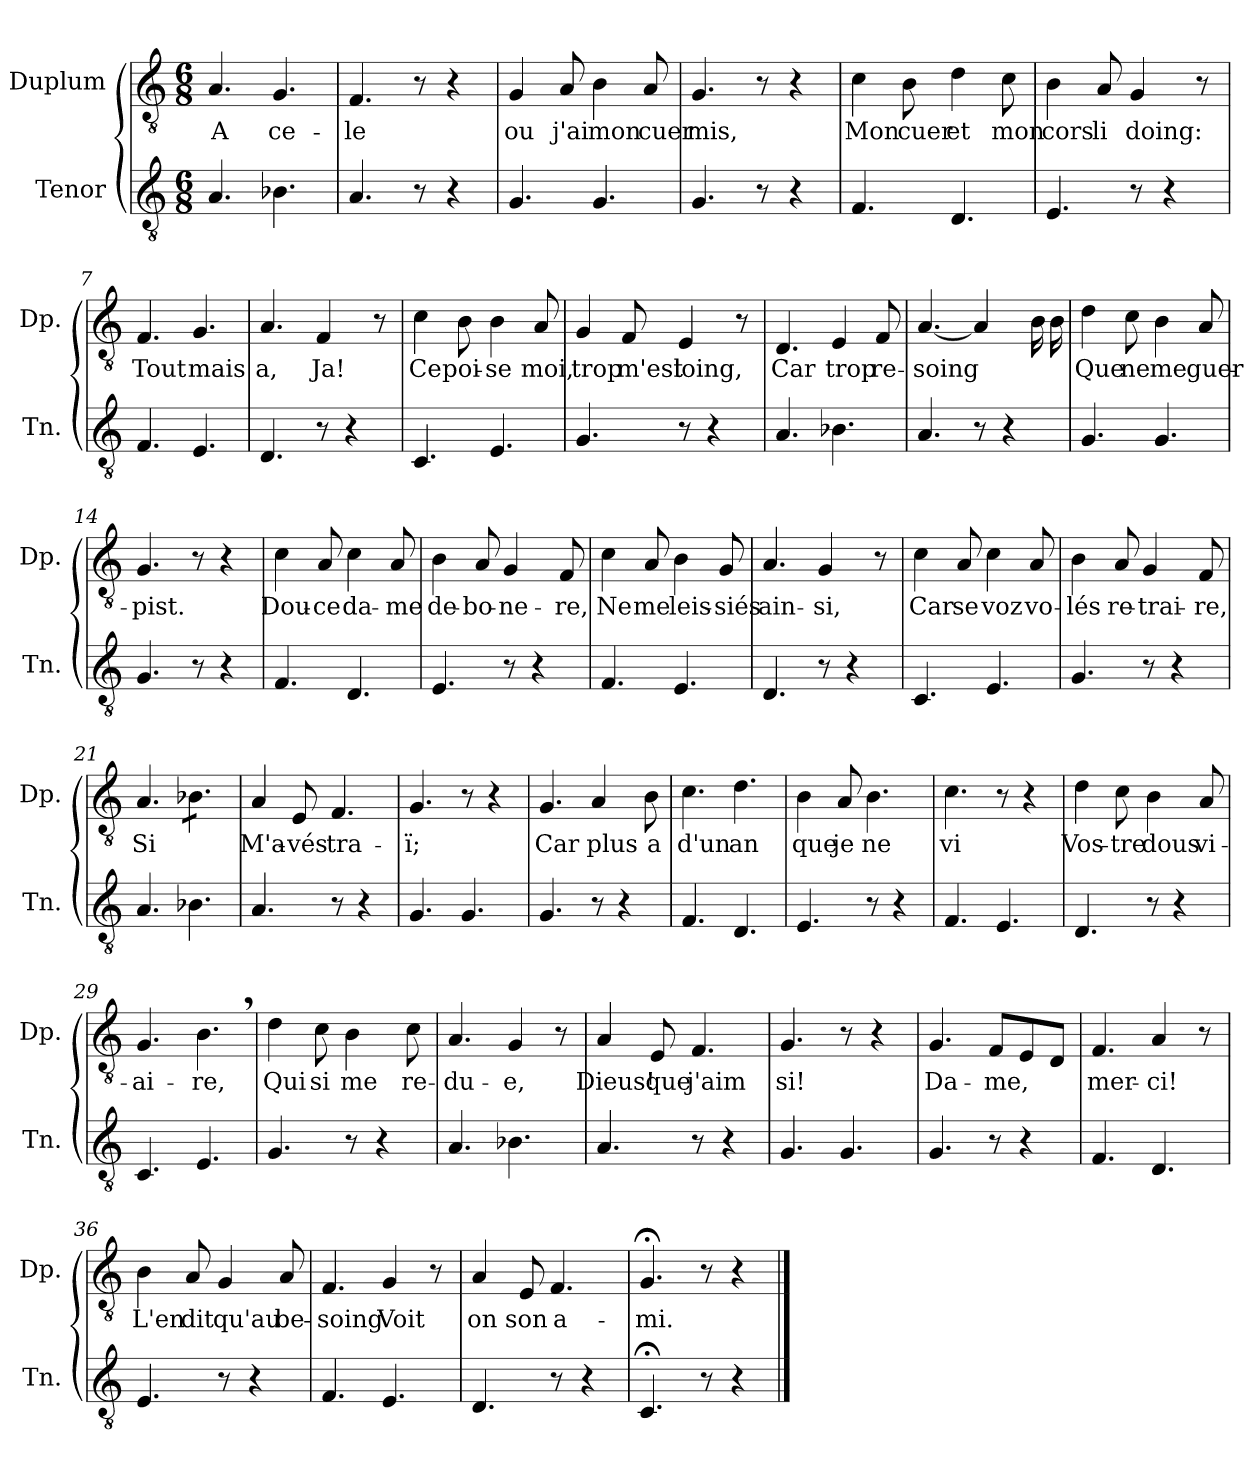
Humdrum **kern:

**kern	**kern	**text
*part2	*part1	*part1
*staff2	*staff1	*staff1
*I"Tenor	*I"Duplum	*
*I'Tn.	*I'Dp.	*
*clefGv2	*clefGv2	*
*k[]	*k[]	*
*M6/8	*M6/8	*
=1	=1	=1
!	!	!LO:LY:b
4.A/	4.A/	A
!	!	!LO:LY:b
4.B-X\	4.G/	ce-
=2	=2	=2
!	!	!LO:LY:b
4.A/	4.F/	-le
8r	8r	.
4r	4r	.
=3	=3	=3
!	!	!LO:LY:b
4.G/	4G/	ou
!	!	!LO:LY:b
.	8A/	j'ai
!	!	!LO:LY:b
4.G/	4B\	mon
!	!	!LO:LY:b
.	8A/	cuer
=4	=4	=4
!	!	!LO:LY:b
4.G/	4.G/	mis,
8r	8r	.
4r	4r	.
=5	=5	=5
!	!	!LO:LY:b
4.F/	4c\	Mon
!	!	!LO:LY:b
.	8B\	cuer
!	!	!LO:LY:b
4.D/	4d\	et
!	!	!LO:LY:b
.	8c\	mon
=6	=6	=6
!	!	!LO:LY:b
4.E/	4B\	cors
!	!	!LO:LY:b
.	8A/	li
!	!	!LO:LY:b
8r	4G/	doing:
4r	.	.
.	8r	.
=7	=7	=7
!	!	!LO:LY:b
4.F/	4.F/	Tout
!	!	!LO:LY:b
4.E/	4.G/	mais
!!LO:LB:g=z
=8	=8	=8
!	!	!LO:LY:b
4.D/	4.A/	a,
!	!	!LO:LY:b
8r	4F/	Ja!
4r	.	.
.	8r	.
=9	=9	=9
!	!	!LO:LY:b
4.C/	4c\	Ce
!	!	!LO:LY:b
.	8B\	poi-
!	!	!LO:LY:b
4.E/	4B\	-se
!	!	!LO:LY:b
.	8A/	moi,
=10	=10	=10
!	!	!LO:LY:b
4.G/	4G/	trop
!	!	!LO:LY:b
.	8F/	m'est
!	!	!LO:LY:b
8r	4E/	loing,
4r	.	.
.	8r	.
=11	=11	=11
!	!	!LO:LY:b
4.A/	4.D/	Car
!	!	!LO:LY:b
4.B-X\	4E/	trop
!	!	!LO:LY:b
.	8F/	re-
=12	=12	=12
!	!	!LO:LY:b
4.A/	[4.A/	-soing
8r	4A/]	.
4r	.	.
*	*tremolo	*
.	16B\	.
.	16B\	.
*	*Xtremolo	*
=13	=13	=13
!	!	!LO:LY:b
4.G/	4d\	Que
!	!	!LO:LY:b
.	8c\	ne
!	!	!LO:LY:b
4.G/	4B\	me
!	!	!LO:LY:b
.	8A/	guer-
=14	=14	=14
!	!	!LO:LY:b
4.G/	4.G/	-pist.
8r	8r	.
4r	4r	.
!!LO:LB:g=z
=15	=15	=15
!	!	!LO:LY:b
4.F/	4c\	Dou-
!	!	!LO:LY:b
.	8A/	-ce
!	!	!LO:LY:b
4.D/	4c\	da-
!	!	!LO:LY:b
.	8A/	-me
=16	=16	=16
!	!	!LO:LY:b
4.E/	4B\	de-
!	!	!LO:LY:b
.	8A/	-bo-
!	!	!LO:LY:b
8r	4G/	-ne-
4r	.	.
!	!	!LO:LY:b
.	8F/	-re,
=17	=17	=17
!	!	!LO:LY:b
4.F/	4c\	Ne
!	!	!LO:LY:b
.	8A/	me
!	!	!LO:LY:b
4.E/	4B\	leis-
!	!	!LO:LY:b
.	8G/	-siés
=18	=18	=18
!	!	!LO:LY:b
4.D/	4.A/	ain-
!	!	!LO:LY:b
8r	4G/	-si,
4r	.	.
.	8r	.
=19	=19	=19
!	!	!LO:LY:b
4.C/	4c\	Car
!	!	!LO:LY:b
.	8A/	se
!	!	!LO:LY:b
4.E/	4c\	voz
!	!	!LO:LY:b
.	8A/	vo-
=20	=20	=20
!	!	!LO:LY:b
4.G/	4B\	-lés
!	!	!LO:LY:b
.	8A/	re-
!	!	!LO:LY:b
8r	4G/	-trai-
4r	.	.
!	!	!LO:LY:b
.	8F/	-re,
=21	=21	=21
!	!	!LO:LY:b
4.A/	4.A/	Si
*	*tremolo	*
4.B-X\	8B-i\L	.
.	8B-i\	.
.	8B-i\J	.
*	*Xtremolo	*
!!LO:LB:g=z
=22	=22	=22
!	!	!LO:LY:b
4.A/	4A/	M'a-
!	!	!LO:LY:b
.	8E/	-vés
!	!	!LO:LY:b
8r	4.F/	tra-
4r	.	.
=23	=23	=23
!	!	!LO:LY:b
4.G/	4.G/	-ï;
4.G/	8r	.
.	4r	.
=24	=24	=24
!	!	!LO:LY:b
4.G/	4.G/	Car
!	!	!LO:LY:b
8r	4A/	plus
4r	.	.
!	!	!LO:LY:b
.	8B\	a
=25	=25	=25
!	!	!LO:LY:b
4.F/	4.c\	d'un
!	!	!LO:LY:b
4.D/	4.d\	an
=26	=26	=26
!	!	!LO:LY:b
4.E/	4B\	que
!	!	!LO:LY:b
.	8A/	je
!	!	!LO:LY:b
8r	4.B\	ne
4r	.	.
=27	=27	=27
!	!	!LO:LY:b
4.F/	4.c\	vi
4.E/	8r	.
.	4r	.
=28	=28	=28
!	!	!LO:LY:b
4.D/	4d\	Vos-
!	!	!LO:LY:b
.	8c\	-tre
!	!	!LO:LY:b
8r	4B\	dous
4r	.	.
!	!	!LO:LY:b
.	8A/	vi-
=29	=29	=29
!	!	!LO:LY:b
4.C/	4.G/	-ai-
!	!	!LO:LY:b
4.E/	4.B,\	-re,
!!LO:LB:g=z
=30	=30	=30
!	!	!LO:LY:b
4.G/	4d\	Qui
!	!	!LO:LY:b
.	8c\	si
!	!	!LO:LY:b
8r	4B\	me
4r	.	.
!	!	!LO:LY:b
.	8c\	re-
=31	=31	=31
!	!	!LO:LY:b
4.A/	4.A/	-du-
!	!	!LO:LY:b
4.B-X\	4G/	-e,
.	8r	.
=32	=32	=32
!	!	!LO:LY:b
4.A/	4A/	Dieus!
!	!	!LO:LY:b
.	8E/	que
!	!	!LO:LY:b
8r	4.F/	j'aim
4r	.	.
=33	=33	=33
!	!	!LO:LY:b
4.G/	4.G/	si!
4.G/	8r	.
.	4r	.
=34	=34	=34
!	!	!LO:LY:b
4.G/	4.G/	Da-
!	!	!LO:LY:b
8r	8F/L	-me,
4r	8E/	.
.	8D/J	.
=35	=35	=35
!	!	!LO:LY:b
4.F/	4.F/	mer-
!	!	!LO:LY:b
4.D/	4A/	-ci!
.	8r	.
=36	=36	=36
!	!	!LO:LY:b
4.E/	4B\	L'en
!	!	!LO:LY:b
.	8A/	dit
!	!	!LO:LY:b
8r	4G/	qu'au
4r	.	.
!	!	!LO:LY:b
.	8A/	be-
!!LO:PB:g=z
=37	=37	=37
!	!	!LO:LY:b
4.F/	4.F/	-soing
!	!	!LO:LY:b
4.E/	4G/	Voit
.	8r	.
=38	=38	=38
!	!	!LO:LY:b
4.D/	4A/	on
!	!	!LO:LY:b
.	8E/	son
!	!	!LO:LY:b
8r	4.F/	a-
4r	.	.
=39	=39	=39
!	!	!LO:LY:b
4.C;</	4.G;</	-mi.
8r	8r	.
4r	4r	.
==	==	==
*-	*-	*-
